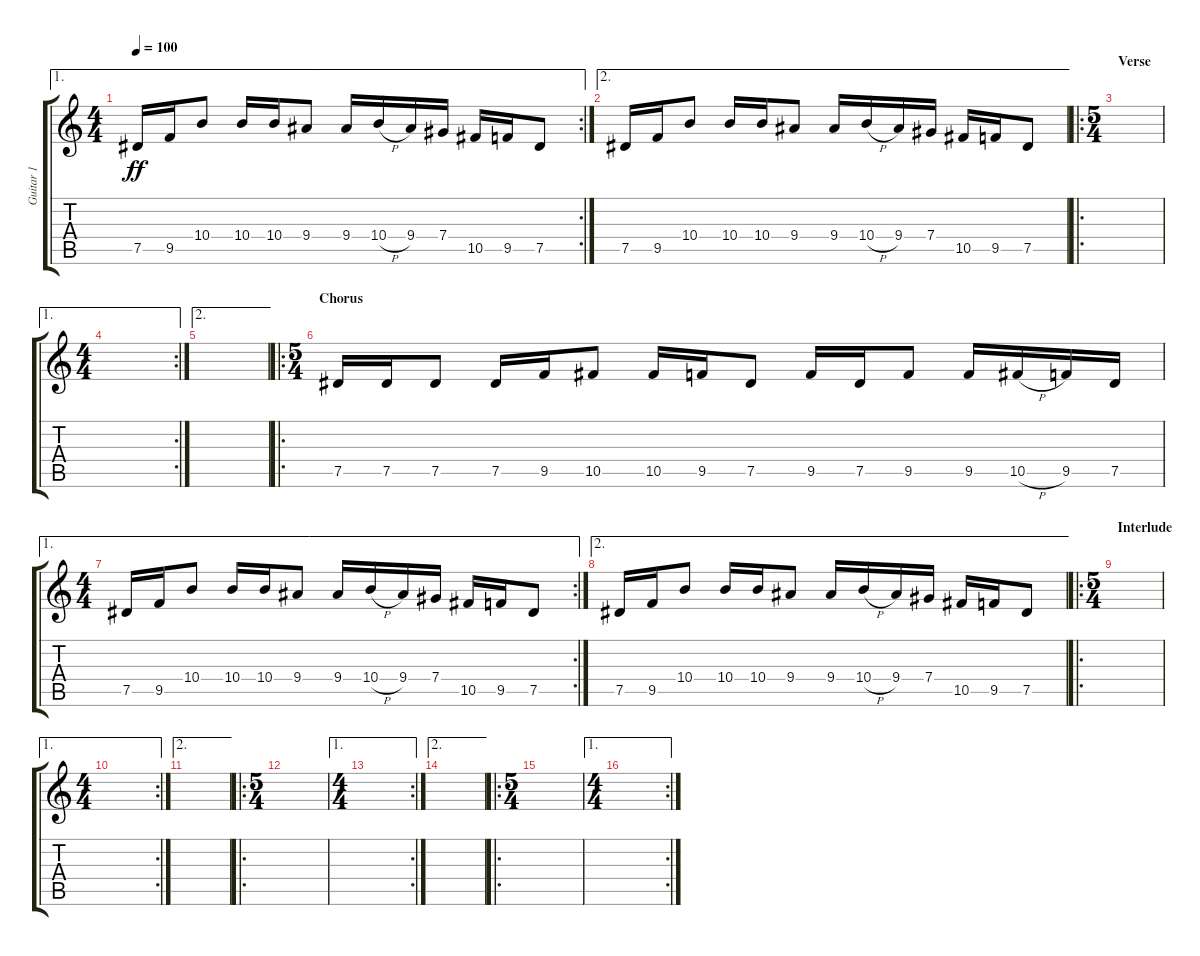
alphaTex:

\track ("Guitar 1" "Guitar 1") {instrument distortionguitar}
\staff {score tabs}
\tuning (Eb4 Bb3 Gb3 Db3 Ab2 Eb2) {hide}
\ae 1
\rc 2
\ts (4 4)
\tempo 100
\clef g2
\ks c
7.5.16{dy ff} 9.5.16 10.4.8 10.4.16 10.4.16 9.4.8 9.4.16 10.4{h}.16 9.4.16 7.4.16 10.5.16 9.5.16 7.5.8 |
\ae 2
7.5.16 9.5.16 10.4.8 10.4.16 10.4.16 9.4.8 9.4.16 10.4{h}.16 9.4.16 7.4.16 10.5.16 9.5.16 7.5.8 |
\ro
\ts (5 4)
\section ("" "Verse")
|
\ae 1
\rc 2
\ts (4 4)
|
\ae 2
|
\ro
\ts (5 4)
\section ("" "Chorus")
7.5.16 7.5.16 7.5.8 7.5.16 9.5.16 10.5.8 10.5.16 9.5.16 7.5.8 9.5.16 7.5.16 9.5.8 9.5.16 10.5{h}.16 9.5.16 7.5.16 |
\ae 1
\rc 2
\ts (4 4)
7.5.16 9.5.16 10.4.8 10.4.16 10.4.16 9.4.8 9.4.16 10.4{h}.16 9.4.16 7.4.16 10.5.16 9.5.16 7.5.8 |
\ae 2
7.5.16 9.5.16 10.4.8 10.4.16 10.4.16 9.4.8 9.4.16 10.4{h}.16 9.4.16 7.4.16 10.5.16 9.5.16 7.5.8 |
\ro
\ts (5 4)
\section ("" "Interlude")
|
\ae 1
\rc 2
\ts (4 4)
|
\ae 2
|
\ro
\ts (5 4)
|
\ae 1
\rc 2
\ts (4 4)
|
\ae 2
|
\ro
\ts (5 4)
|
\ae 1
\rc 2
\ts (4 4)
